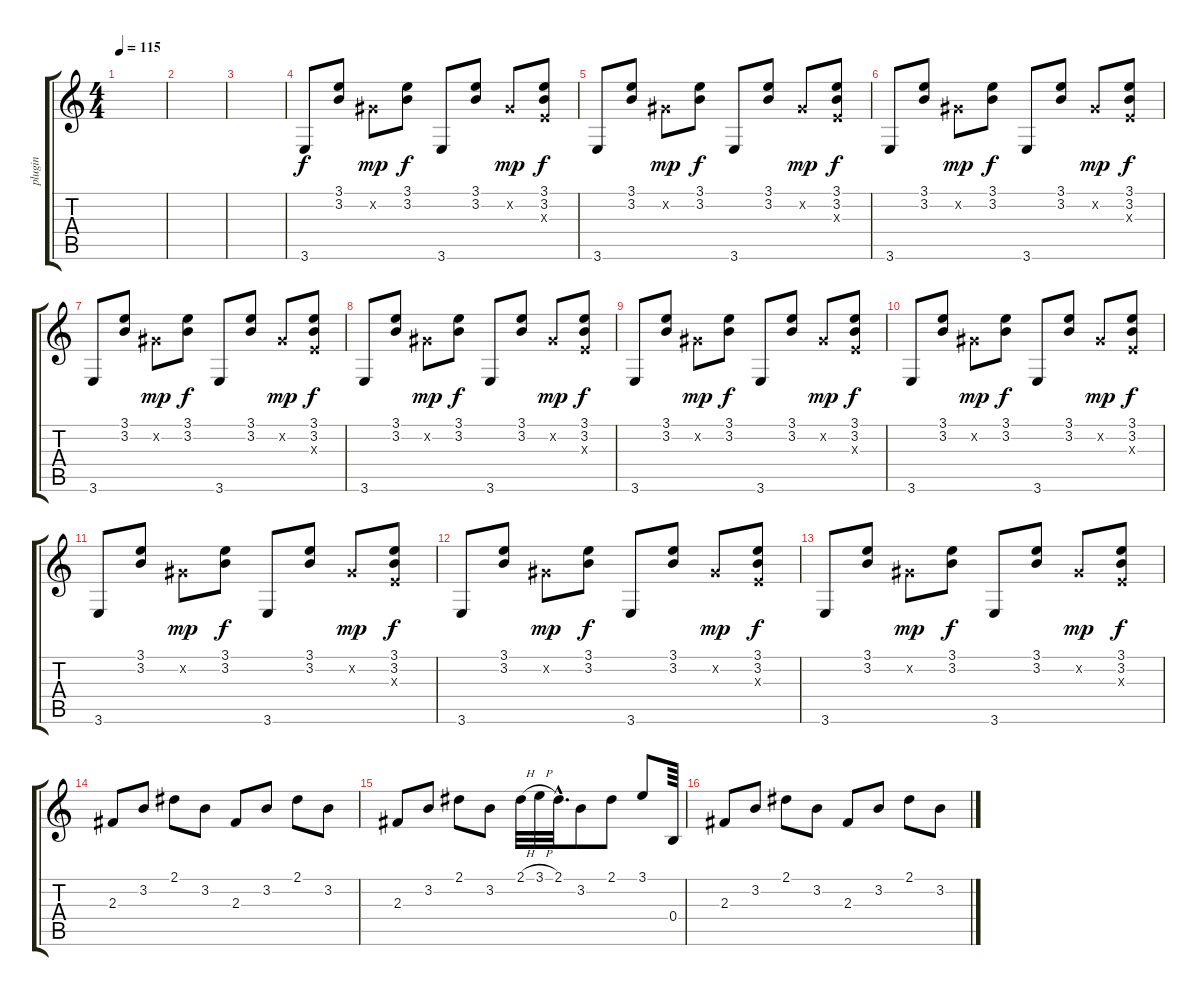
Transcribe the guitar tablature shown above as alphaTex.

\track ("plugin" "plugin") {instrument acousticguitarnylon}
\staff {score tabs}
\tuning (Db4 Ab3 E3 B2 Gb2 Db2) {hide}
\ts (4 4)
\tempo 115
\clef g2
\ks c
|
|
|
3.6.8{volume 10} (3.1 3.2).8 0.2{x}.8{dy mp} (3.1 3.2).8{dy f} 3.6.8 (3.1 3.2).8 0.2{x}.8{dy mp} (3.1 3.2 0.3{x}).8{dy f} |
3.6.8{volume 10} (3.1 3.2).8 0.2{x}.8{dy mp} (3.1 3.2).8{dy f} 3.6.8 (3.1 3.2).8 0.2{x}.8{dy mp} (3.1 3.2 0.3{x}).8{dy f} |
3.6.8{volume 10} (3.1 3.2).8 0.2{x}.8{dy mp} (3.1 3.2).8{dy f} 3.6.8 (3.1 3.2).8 0.2{x}.8{dy mp} (3.1 3.2 0.3{x}).8{dy f} |
3.6.8{volume 10} (3.1 3.2).8 0.2{x}.8{dy mp} (3.1 3.2).8{dy f} 3.6.8 (3.1 3.2).8 0.2{x}.8{dy mp} (3.1 3.2 0.3{x}).8{dy f} |
3.6.8{volume 10} (3.1 3.2).8 0.2{x}.8{dy mp} (3.1 3.2).8{dy f} 3.6.8 (3.1 3.2).8 0.2{x}.8{dy mp} (3.1 3.2 0.3{x}).8{dy f} |
3.6.8{volume 10} (3.1 3.2).8 0.2{x}.8{dy mp} (3.1 3.2).8{dy f} 3.6.8 (3.1 3.2).8 0.2{x}.8{dy mp} (3.1 3.2 0.3{x}).8{dy f} |
3.6.8{volume 10} (3.1 3.2).8 0.2{x}.8{dy mp} (3.1 3.2).8{dy f} 3.6.8 (3.1 3.2).8 0.2{x}.8{dy mp} (3.1 3.2 0.3{x}).8{dy f} |
3.6.8{volume 10} (3.1 3.2).8 0.2{x}.8{dy mp} (3.1 3.2).8{dy f} 3.6.8 (3.1 3.2).8 0.2{x}.8{dy mp} (3.1 3.2 0.3{x}).8{dy f} |
3.6.8{volume 10} (3.1 3.2).8 0.2{x}.8{dy mp} (3.1 3.2).8{dy f} 3.6.8 (3.1 3.2).8 0.2{x}.8{dy mp} (3.1 3.2 0.3{x}).8{dy f} |
3.6.8{volume 10} (3.1 3.2).8 0.2{x}.8{dy mp} (3.1 3.2).8{dy f} 3.6.8 (3.1 3.2).8 0.2{x}.8{dy mp} (3.1 3.2 0.3{x}).8{dy f} |
2.3.8{volume 9} 3.2.8 2.1.8 3.2.8 2.3.8 3.2.8 2.1.8 3.2.8 |
2.3.8 3.2.8 2.1.8 3.2.8 2.1{h}.32 3.1{h}.32 2.1{hac}.32{d} 3.2.8 2.1.8 3.1.8 0.4.64 |
2.3.8{volume 9} 3.2.8 2.1.8 3.2.8 2.3.8 3.2.8 2.1.8 3.2.8
